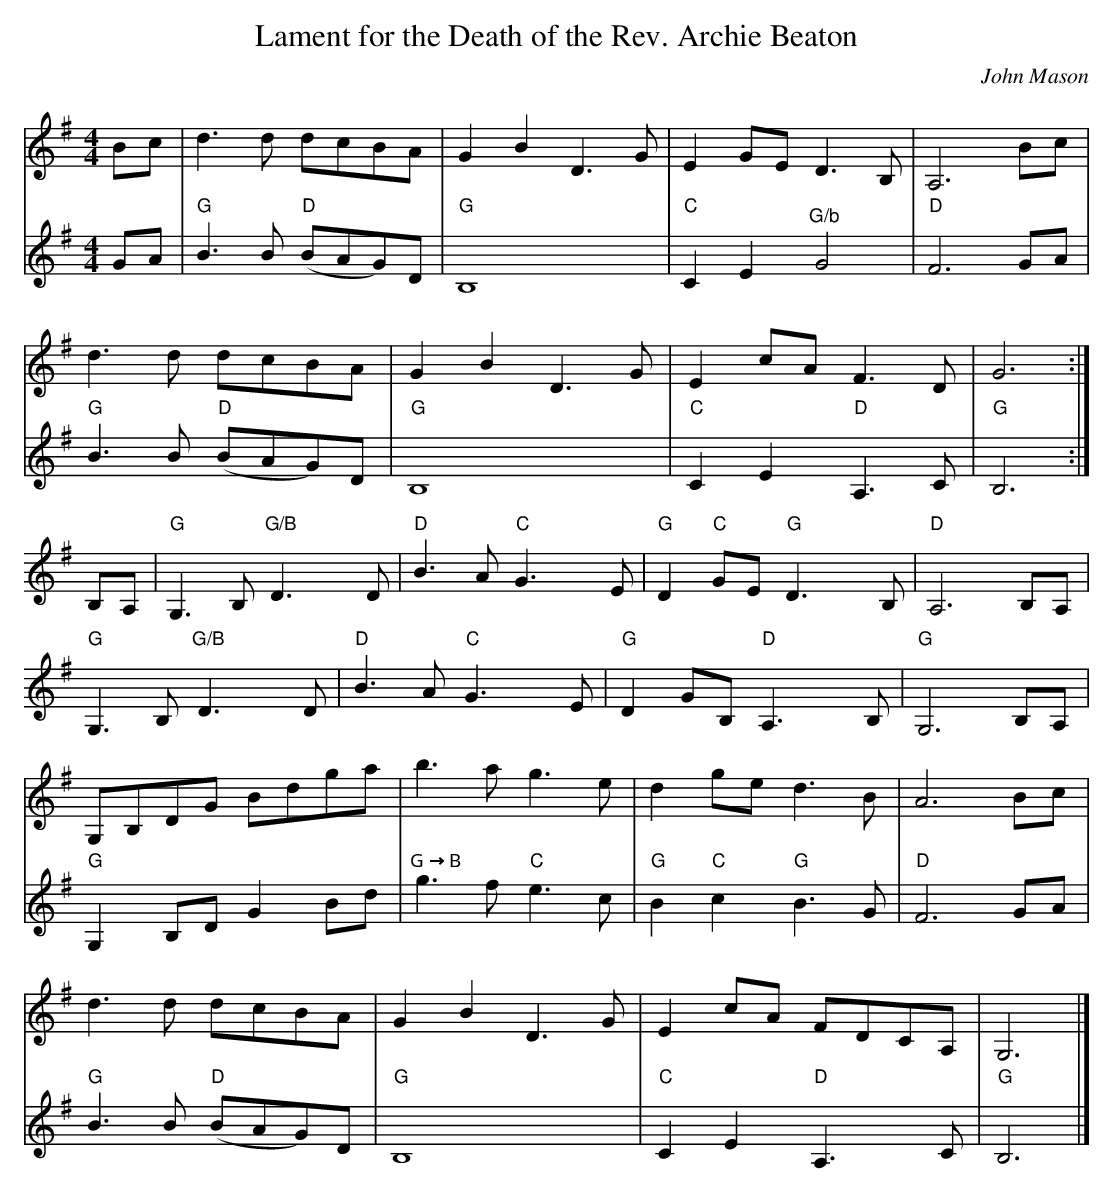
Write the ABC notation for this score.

X:1
T:Lament for the Death of the Rev. Archie Beaton
C:John Mason
M:4/4
L:1/8
K:G
V:1
V:2
V:1
Bc|d3d dcBA|G2 B2 D3 G|E2 GE D3 B,|A,6 Bc|
d3d dcBA|G2 B2 D3 G|E2 cA F3 D|G6:|]
B,A,|"G"G,3 B, "G/B"D3 D|"D"B3 A "C"G3 E|"G"D2 "C"GE "G"D3 B,|\
"D"A,6 B,A,|
"G"G,3 B, "G/B"D3 D|"D"B3 A "C"G3 E|"G"D2 GB, "D"A,3 B,|\
"G"G,6 B,A,|
G,B,DG Bdga|b3 a g3 e|d2 ge d3 B|A6 Bc|
d3d dcBA|G2 B2 D3 G|E2 cA FDCA,|G,6|]
V:2
GA|"G"B3B "D"(BAG)D|"G"B,8|"C"C2E2"^G/b" G4|"D"F6GA|
"G"B3B "D"(BAG)D|"G"B,8|"C"C2E2"D"A,3C|"G"B,6:|
X8|x2|
"G"G,2B,D G2Bd|"G → B"g3f "C"e3c|"G"B2"C"c2"G"B3G|"D"F6GA|
"G"B3B "D"(BAG)D|"G"B,8|"C"C2E2"D"A,3C|"G"B,6|]
